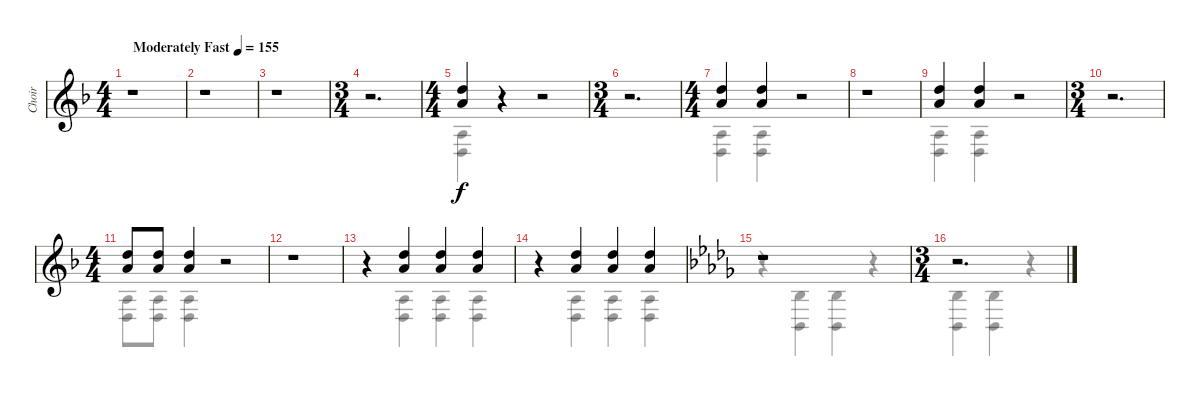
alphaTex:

\track ("Choir" "Choir") {instrument choiraahs}
\staff {score}
\tuning (D4 A3 F3 C3 G2 D2) {hide}
\voice
\ts (4 4)
\tempo (155 "Moderately Fast")
\clef g2
\ks dminor
r.1{dy f instrument choiraahs} |
r.1 |
r.1 |
\ts (3 4)
r.2{d} |
\ts (4 4)
(12.1 12.2).4 r.4 r.2 |
\ts (3 4)
r.2{d} |
\ts (4 4)
(12.1 12.2).4 (12.1 12.2).4 r.2 |
r.1 |
(12.1 12.2).4 (12.1 12.2).4 r.2 |
\ts (3 4)
r.2{d} |
\ts (4 4)
(12.1 12.2).8 (12.1 12.2).8 (12.1 12.2).4 r.2 |
r.1 |
r.4{volume 0} (12.1 12.2).4 (12.1 12.2).4 (12.1 12.2).4 |
r.4 (12.1 12.2).4 (12.1 12.2).4 (12.1 12.2).4 |
\ks bbminor
r.1{volume 13} |
\ts (3 4)
r.2{d}
\voice
\clef g2
\ottava regular
\simile none
\ks dminor
|
|
|
|
(9.4 7.5).4 r.4 r.2 |
r.2{d} |
(9.4 7.5).4 (9.4 7.5).4 r.2 |
r.1 |
(9.4 7.5).4 (9.4 7.5).4 r.2 |
r.2{d} |
(9.4 7.5).8 (9.4 7.5).8 (9.4 7.5).4 r.2 |
r.1 |
r.4 (9.4 7.5).4 (9.4 7.5).4 (9.4 7.5).4 |
r.4 (9.4 7.5).4 (9.4 7.5).4 (9.4 7.5).4 |
\ks bbminor
r.4 (5.3 3.5).4 (5.3 3.5).4 r.4 |
(5.3 3.5).4 (5.3 3.5).4 r.4
